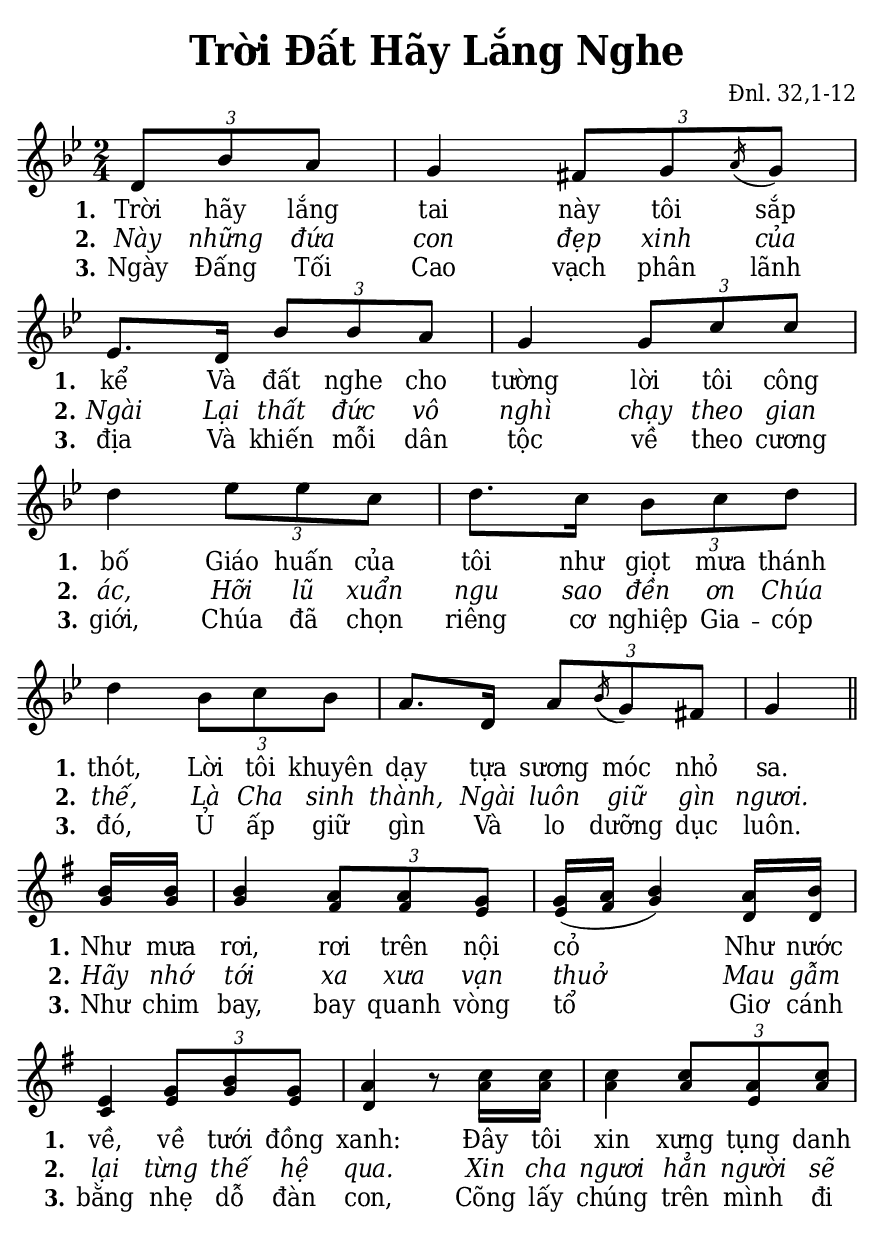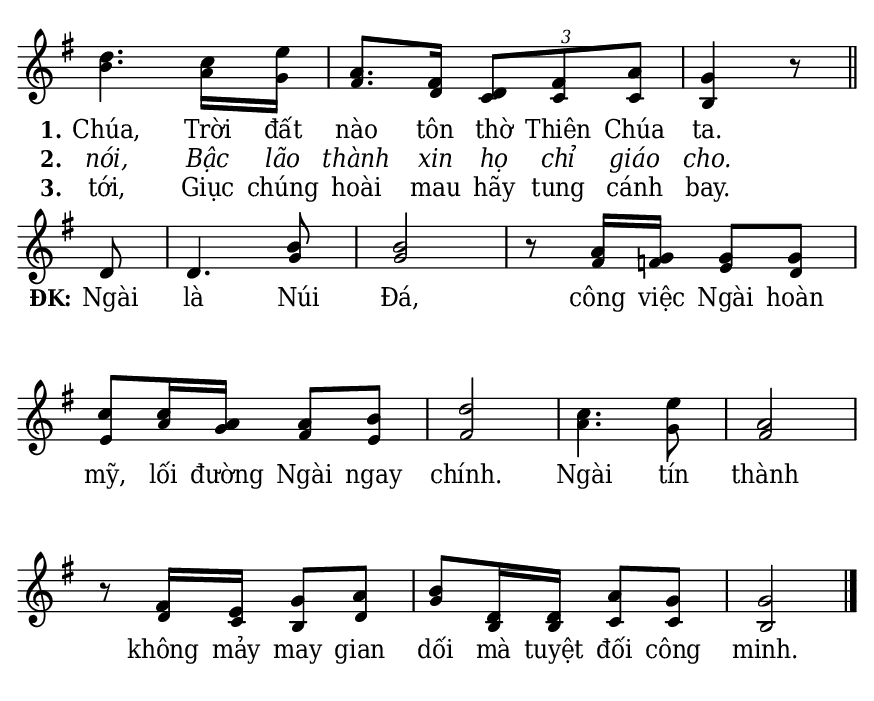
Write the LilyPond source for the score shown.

% Cài đặt chung\
\version "2.22.1"
\include "english.ly"

\header {
  title = \markup { \fontsize #1 "Trời Đất Hãy Lắng Nghe" }
  composer = "Đnl. 32,1-12"
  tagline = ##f
}

% mã nguồn cho những chức năng chưa hỗ trợ trong phiên bản lilypond hiện tại
% cung cấp bởi cộng đồng lilypond khi gửi email đến lilypond-user@gnu.org
% Đổi kích thước nốt cho bè phụ
notBePhu =
#(define-music-function (font-size music) (number? ly:music?)
   (for-some-music
     (lambda (m)
       (if (music-is-of-type? m 'rhythmic-event)
           (begin
             (set! (ly:music-property m 'tweaks)
                   (cons `(font-size . ,font-size)
                         (ly:music-property m 'tweaks)))
             #t)
           #f))
     music)
   music)

% in số phiên khúc trên mỗi dòng
#(define (add-grob-definition grob-name grob-entry)
     (set! all-grob-descriptions
           (cons ((@@ (lily) completize-grob-entry)
                  (cons grob-name grob-entry))
                 all-grob-descriptions)))

#(add-grob-definition
    'StanzaNumberSpanner
    `((direction . ,LEFT)
      (font-series . bold)
      (padding . 1.0)
      (side-axis . ,X)
      (stencil . ,ly:text-interface::print)
      (X-offset . ,ly:side-position-interface::x-aligned-side)
      (Y-extent . ,grob::always-Y-extent-from-stencil)
      (meta . ((class . Spanner)
               (interfaces . (font-interface
                              side-position-interface
                              stanza-number-interface
                              text-interface))))))

\layout {
    \context {
      \Global
      \grobdescriptions #all-grob-descriptions
    }
    \context {
      \Score
      \remove Stanza_number_align_engraver
      \consists
        #(lambda (context)
           (let ((texts '())
                 (syllables '()))
             (make-engraver
              (acknowledgers
               ((stanza-number-interface engraver grob source-engraver)
                  (set! texts (cons grob texts)))
               ((lyric-syllable-interface engraver grob source-engraver)
                  (set! syllables (cons grob syllables))))
              ((stop-translation-timestep engraver)
                 (for-each
                  (lambda (text)
                    (for-each
                     (lambda (syllable)
                       (ly:pointer-group-interface::add-grob
                        text
                        'side-support-elements
                        syllable))
                     syllables))
                  texts)
                 (set! syllables '())))))
    }
    \context {
      \Lyrics
      \remove Stanza_number_engraver
      \consists
        #(lambda (context)
           (let ((text #f)
                 (last-stanza #f))
             (make-engraver
              ((process-music engraver)
                 (let ((stanza (ly:context-property context 'stanza #f)))
                   (if (and stanza (not (equal? stanza last-stanza)))
                       (let ((column (ly:context-property context
'currentCommandColumn)))
                         (set! last-stanza stanza)
                         (if text
                             (ly:spanner-set-bound! text RIGHT column))
                         (set! text (ly:engraver-make-grob engraver
'StanzaNumberSpanner '()))
                         (ly:grob-set-property! text 'text stanza)
                         (ly:spanner-set-bound! text LEFT column)))))
              ((finalize engraver)
                 (if text
                     (let ((column (ly:context-property context
'currentCommandColumn)))
                       (ly:spanner-set-bound! text RIGHT column)))))))
      \override StanzaNumberSpanner.horizon-padding = 10000
    }
}

stanzaReminderOff =
  \temporary \override StanzaNumberSpanner.after-line-breaking =
     #(lambda (grob)
        ;; Can be replaced with (not (first-broken-spanner? grob)) in 2.23.
        (if (let ((siblings (ly:spanner-broken-into (ly:grob-original grob))))
              (and (pair? siblings)
                   (not (eq? grob (car siblings)))))
            (ly:grob-suicide! grob)))

stanzaReminderOn = \undo \stanzaReminderOff
% kết thúc mã nguồn

% Nhạc phiên khúc
nhacPhienKhucSop = \relative c' {
  \partial 4 \tuplet 3/2 { d8 bf' a } |
  g4 \tuplet 3/2 { fs8 g \slashedGrace { a16 ( } g8) } |
  ef8. d16 \tuplet 3/2 { bf'8 bf a } |
  g4 \tuplet 3/2 { g8 c c } |
  d4 \tuplet 3/2 { ef8 ef c } |
  d8. c16 \tuplet 3/2 { bf8 c d } |
  d4 \tuplet 3/2 { bf8 c bf } |
  a8. d,16 \tuplet 3/2 { a'8 \slashedGrace { bf16 ( } g8) fs } |
  \partial 4 g4 \bar "||" \break
  
  \set Staff.explicitKeySignatureVisibility = #end-of-line-invisible
  \set Staff.printKeyCancellation = ##f
  \key g \major
  \partial 8 b16 b |
  b4 \tuplet 3/2 { a8 a g } |
  g16 (a \once \stemUp b4) a16 b |
  e,4 \tuplet 3/2 { g8 b g } |
  a4 r8 c16 c |
  c4 \tuplet 3/2 { c8 a c } |
  d4. c16 e |
  a,8. fs16 \tuplet 3/2 { d8 fs a } |
  g4 r8 \bar "||"
  
  d |
  d4. b'8 |
  b2 |
  r8 a16 g g8 g |
  c c16 a a8 b |
  d2 |
  c4. e8 |
  a,2 |
  r8 fs16 e g8 a |
  b d,16 d a'8 g |
  g2 \bar "|."
}

nhacPhienKhucAlto = \relative c'' {
  r4 |
  R2*7
  r4
  
  \set Staff.explicitKeySignatureVisibility = #end-of-line-invisible
  \set Staff.printKeyCancellation = ##f
  \key g \major
  g16 g |
  g4 \tuplet 3/2 { fs8 fs e } |
  e16 (fs g4) d16 d |
  c4 \tuplet 3/2 { e8 g e } |
  d4 r8 a'16 a |
  a4 \tuplet 3/2 { a8 e a } |
  b4. a16 g |
  fs8. d16 \tuplet 3/2 { c8 c c } |
  b4 r8
  
  d8 |
  d4. g8 |
  g2 |
  r8 fs16 f! e8 d |
  e a16 g fs8 e |
  fs2 |
  a4. g8 |
  fs2 |
  r8 d16 c b8 d |
  g b,16 b c8 c |
  b2
}

% Lời phiên khúc
loiPhienKhucSop = \lyrics {
  <<
    {
      \set stanza = "1."
      Trời hãy lắng tai này tôi sắp kể
      Và đất nghe cho tường lời tôi công bố
      Giáo huấn của tôi như giọt mưa thánh thót,
      Lời tôi khuyên dạy tựa sương móc nhỏ sa.
      Như mưa rơi, rơi trên nội cỏ
      Như nước về, về tưới đồng xanh:
      Đây tôi xin xưng tụng danh Chúa,
      Trời đất nào tôn thờ Thiên Chúa ta.
    }
    \new Lyrics {
	    \set associatedVoice = "beSop"
	    \set stanza = "2."
      \override Lyrics.LyricText.font-shape = #'italic
	    Này những đứa con đẹp xinh của Ngài
	    Lại thất đức vô nghì chạy theo gian ác,
	    Hỡi lũ xuẩn ngu sao đền ơn Chúa thế,
	    Là Cha sinh thành, Ngài luôn giữ gìn ngươi.
	    Hãy nhớ tới xa xưa vạn thuở
	    Mau gẫm lại từng thế hệ qua.
	    Xin cha ngươi hẳn người sẽ nói,
	    Bậc lão thành xin họ chỉ giáo cho.
    }
    \new Lyrics {
	    \set associatedVoice = "beSop"
	    \set stanza = "3."
	    Ngày Đấng Tối Cao vạch phân lãnh địa
	    Và khiến mỗi dân tộc về theo cương giới,
	    Chúa đã chọn riêng cơ nghiệp Gia -- cóp đó,
	    Ủ ấp giữ gìn Và lo dưỡng dục luôn.
	    Như chim bay, bay quanh vòng tổ
	    Giơ cánh bằng nhẹ dỗ đàn con,
	    Cõng lấy chúng trên mình đi tới,
	    Giục chúng hoài mau hãy tung cánh bay.
    }
  >>
  \stanzaReminderOff
  \set stanza = "ĐK:"
  Ngài là Núi Đá, công việc Ngài hoàn mỹ,
  lối đường Ngài ngay chính.
  Ngài tín thành không mảy may gian dối
  mà tuyệt đối công minh.
}

% Dàn trang
\paper {
  #(set-paper-size "a5")
  top-margin = 3\mm
  bottom-margin = 3\mm
  left-margin = 3\mm
  right-margin = 3\mm
  indent = #0
  #(define fonts
	 (make-pango-font-tree "Deja Vu Serif Condensed"
	 		       "Deja Vu Serif Condensed"
			       "Deja Vu Serif Condensed"
			       (/ 20 20)))
  print-page-number = ##f
}

TongNhip = {
  \key bf \major \time 2/4
  \set Timing.beamExceptions = #'()
  \set Timing.baseMoment = #(ly:make-moment 1/4)
}

\score {
  \new ChoirStaff <<
    \new Staff \with {
        \consists "Merge_rests_engraver"
        printPartCombineTexts = ##f
      }
      <<
      \new Voice \TongNhip \partCombine 
        \nhacPhienKhucSop
        \notBePhu -1 { \nhacPhienKhucAlto }
      \new NullVoice = beSop \nhacPhienKhucSop
      \new Lyrics \lyricsto beSop \loiPhienKhucSop
      >>
  >>
  \layout {
    \override Lyrics.LyricSpace.minimum-distance = #1.2
    \override Score.BarNumber.break-visibility = ##(#f #f #f)
    \override Score.SpacingSpanner.uniform-stretching = ##t
  } 
}
